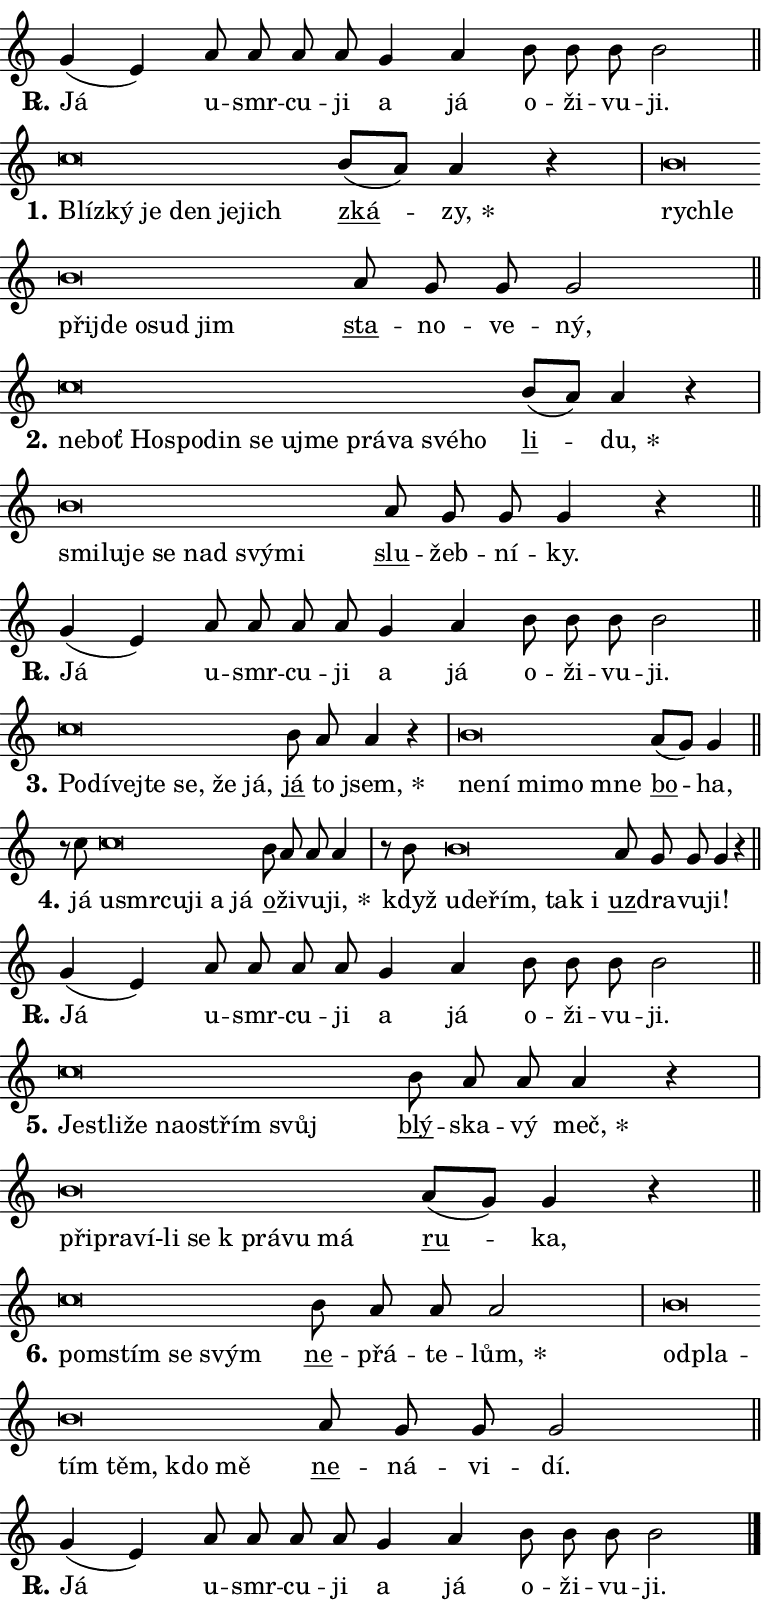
\version "2.24.0"
\header { tagline = "" }
\paper {
  indent = 0\cm
  top-margin = 0\cm
  right-margin = 0.13\cm % to fit lyric hyphens
  bottom-margin = 0\cm
  left-margin = 0\cm
  paper-width = 13\cm
  page-breaking = #ly:one-page-breaking
  system-system-spacing.basic-distance = #11
  score-system-spacing.basic-distance = #11
  ragged-last = ##f
}


%% Author: Thomas Morley
%% https://lists.gnu.org/archive/html/lilypond-user/2020-05/msg00002.html
#(define (line-position grob)
"Returns position of @var[grob} in current system:
   @code{'start}, if at first time-step
   @code{'end}, if at last time-step
   @code{'middle} otherwise
"
  (let* ((col (ly:item-get-column grob))
         (ln (ly:grob-object col 'left-neighbor))
         (rn (ly:grob-object col 'right-neighbor))
         (col-to-check-left (if (ly:grob? ln) ln col))
         (col-to-check-right (if (ly:grob? rn) rn col))
         (break-dir-left
           (and
             (ly:grob-property col-to-check-left 'non-musical #f)
             (ly:item-break-dir col-to-check-left)))
         (break-dir-right
           (and
             (ly:grob-property col-to-check-right 'non-musical #f)
             (ly:item-break-dir col-to-check-right))))
        (cond ((eqv? 1 break-dir-left) 'start)
              ((eqv? -1 break-dir-right) 'end)
              (else 'middle))))

#(define (tranparent-at-line-position vctor)
  (lambda (grob)
  "Relying on @code{line-position} select the relevant enry from @var{vctor}.
Used to determine transparency,"
    (case (line-position grob)
      ((end) (not (vector-ref vctor 0)))
      ((middle) (not (vector-ref vctor 1)))
      ((start) (not (vector-ref vctor 2))))))

noteHeadBreakVisibility =
#(define-music-function (break-visibility)(vector?)
"Makes @code{NoteHead}s transparent relying on @var{break-visibility}"
#{
  \override NoteHead.transparent =
    #(tranparent-at-line-position break-visibility)
#})

#(define delete-ledgers-for-transparent-note-heads
  (lambda (grob)
    "Reads whether a @code{NoteHead} is transparent.
If so this @code{NoteHead} is removed from @code{'note-heads} from
@var{grob}, which is supposed to be @code{LedgerLineSpanner}.
As a result ledgers are not printed for this @code{NoteHead}"
    (let* ((nhds-array (ly:grob-object grob 'note-heads))
           (nhds-list
             (if (ly:grob-array? nhds-array)
                 (ly:grob-array->list nhds-array)
                 '()))
           ;; Relies on the transparent-property being done before
           ;; Staff.LedgerLineSpanner.after-line-breaking is executed.
           ;; This is fragile ...
           (to-keep
             (remove
               (lambda (nhd)
                 (ly:grob-property nhd 'transparent #f))
               nhds-list)))
      ;; TODO find a better method to iterate over grob-arrays, similiar
      ;; to filter/remove etc for lists
      ;; For now rebuilt from scratch
      (set! (ly:grob-object grob 'note-heads)  '())
      (for-each
        (lambda (nhd)
          (ly:pointer-group-interface::add-grob grob 'note-heads nhd))
        to-keep))))

squashNotes = {
  \override NoteHead.X-extent = #'(-0.2 . 0.2)
  \override NoteHead.Y-extent = #'(-0.75 . 0)
  \override NoteHead.stencil =
    #(lambda (grob)
       (let ((pos (ly:grob-property grob 'staff-position)))
         (begin
           (if (< pos -7) (display "ERROR: Lower brevis then expected\n") (display ""))
           (if (<= pos -6) ly:text-interface::print ly:note-head::print))))
}
unSquashNotes = {
  \revert NoteHead.X-extent
  \revert NoteHead.Y-extent
  \revert NoteHead.stencil
}

hideNotes = \noteHeadBreakVisibility #begin-of-line-visible
unHideNotes = \noteHeadBreakVisibility #all-visible

% work-around for resetting accidentals
% https://lilypond.org/doc/v2.23/Documentation/notation/displaying-rhythms#unmetered-music
cadenzaMeasure = {
  \cadenzaOff
  \partial 1024 s1024
  \cadenzaOn
}

#(define-markup-command (accent layout props text) (markup?)
  "Underline accented syllable"
  (interpret-markup layout props
    #{\markup \override #'(offset . 4.3) \underline { #text }#}))

responsum = \markup \concat {
  "R" \hspace #-1.05 \path #0.1 #'((moveto 0 0.07) (lineto 0.9 0.8)) \hspace #0.05 "."
}

spaceSize = #0.6828661417322834 % exact space size for TeX Gyre Schola

\layout {
  \context {
    \Staff
    \remove "Time_signature_engraver"
    \override LedgerLineSpanner.after-line-breaking = #delete-ledgers-for-transparent-note-heads
  }
  \context {
    \Lyrics {
      \override LyricSpace.minimum-distance = \spaceSize
      \override LyricText.font-name = #"TeX Gyre Schola"
      \override LyricText.font-size = 1
      \override StanzaNumber.font-name = #"TeX Gyre Schola Bold"
      \override StanzaNumber.font-size = 1
    }
  }
  \context {
    \Score 
    \override NoteHead.text =
      #(lambda (grob) 
        (let ((pos (ly:grob-property grob 'staff-position)))
          #{\markup {
            \combine
              \halign #-0.55 \raise #(if (= pos -6) 0 0.5) \override #'(thickness . 2) \draw-line #'(3.2 . 0)
              \musicglyph "noteheads.sM1"
          }#}))
  }
}

% magnetic-lyrics.ily
%
%   written by
%     Jean Abou Samra <jean@abou-samra.fr>
%     Werner Lemberg <wl@gnu.org>
%
%   adapted by
%     Jiri Hon <jiri.hon@gmail.com>
%
% Version 2022-Apr-15

% https://www.mail-archive.com/lilypond-user@gnu.org/msg149350.html

#(define (Left_hyphen_pointer_engraver context)
   "Collect syllable-hyphen-syllable occurrences in lyrics and store
them in properties.  This engraver only looks to the left.  For
example, if the lyrics input is @code{foo -- bar}, it does the
following.

@itemize @bullet
@item
Set the @code{text} property of the @code{LyricHyphen} grob between
@q{foo} and @q{bar} to @code{foo}.

@item
Set the @code{left-hyphen} property of the @code{LyricText} grob with
text @q{foo} to the @code{LyricHyphen} grob between @q{foo} and
@q{bar}.
@end itemize

Use this auxiliary engraver in combination with the
@code{lyric-@/text::@/apply-@/magnetic-@/offset!} hook."
   (let ((hyphen #f)
         (text #f))
     (make-engraver
      (acknowledgers
       ((lyric-syllable-interface engraver grob source-engraver)
        (set! text grob)))
      (end-acknowledgers
       ((lyric-hyphen-interface engraver grob source-engraver)
        ;(when (not (grob::has-interface grob 'lyric-space-interface))
          (set! hyphen grob)));)
      ((stop-translation-timestep engraver)
       (when (and text hyphen)
         (ly:grob-set-object! text 'left-hyphen hyphen))
       (set! text #f)
       (set! hyphen #f)))))

#(define (lyric-text::apply-magnetic-offset! grob)
   "If the space between two syllables is less than the value in
property @code{LyricText@/.details@/.squash-threshold}, move the right
syllable to the left so that it gets concatenated with the left
syllable.

Use this function as a hook for
@code{LyricText@/.after-@/line-@/breaking} if the
@code{Left_@/hyphen_@/pointer_@/engraver} is active."
   (let ((hyphen (ly:grob-object grob 'left-hyphen #f)))
     (when hyphen
       (let ((left-text (ly:spanner-bound hyphen LEFT)))
         (when (grob::has-interface left-text 'lyric-syllable-interface)
           (let* ((common (ly:grob-common-refpoint grob left-text X))
                  (this-x-ext (ly:grob-extent grob common X))
                  (left-x-ext
                   (begin
                     ;; Trigger magnetism for left-text.
                     (ly:grob-property left-text 'after-line-breaking)
                     (ly:grob-extent left-text common X)))
                  ;; `delta` is the gap width between two syllables.
                  (delta (- (interval-start this-x-ext)
                            (interval-end left-x-ext)))
                  (details (ly:grob-property grob 'details))
                  (threshold (assoc-get 'squash-threshold details 0.2)))
             (when (< delta threshold)
               (let* (;; We have to manipulate the input text so that
                      ;; ligatures crossing syllable boundaries are not
                      ;; disabled.  For languages based on the Latin
                      ;; script this is essentially a beautification.
                      ;; However, for non-Western scripts it can be a
                      ;; necessity.
                      (lt (ly:grob-property left-text 'text))
                      (rt (ly:grob-property grob 'text))
                      (is-space (grob::has-interface hyphen 'lyric-space-interface))
                      (space (if is-space " " ""))
                      (extra-delta (if is-space spaceSize 0))
                      ;; Append new syllable.
                      (ltrt-space (if (and (string? lt) (string? rt))
                                (string-append lt space rt)
                                (make-concat-markup (list lt space rt))))
                      ;; Right-align `ltrt` to the right side.
                      (ltrt-space-markup (grob-interpret-markup
                               grob
                               (make-translate-markup
                                (cons (interval-length this-x-ext) 0)
                                (make-right-align-markup ltrt-space)))))
                 (begin
                   ;; Don't print `left-text`.
                   (ly:grob-set-property! left-text 'stencil #f)
                   ;; Set text and stencil (which holds all collected
                   ;; syllables so far) and shift it to the left.
                   (ly:grob-set-property! grob 'text ltrt-space)
                   (ly:grob-set-property! grob 'stencil ltrt-space-markup)
                   (ly:grob-translate-axis! grob (- (- delta extra-delta)) X))))))))))


#(define (lyric-hyphen::displace-bounds-first grob)
   ;; Make very sure this callback isn't triggered too early.
   (let ((left (ly:spanner-bound grob LEFT))
         (right (ly:spanner-bound grob RIGHT)))
     (ly:grob-property left 'after-line-breaking)
     (ly:grob-property right 'after-line-breaking)
     (ly:lyric-hyphen::print grob)))

squashThreshold = #0.4

\layout {
  \context {
    \Lyrics
    \consists #Left_hyphen_pointer_engraver
    \override LyricText.after-line-breaking =
      #lyric-text::apply-magnetic-offset!
    \override LyricHyphen.stencil = #lyric-hyphen::displace-bounds-first
    \override LyricText.details.squash-threshold = \squashThreshold
    \override LyricHyphen.minimum-distance = 0
    \override LyricHyphen.minimum-length = \squashThreshold
  }
}

squashText = \override LyricText.details.squash-threshold = 9999
unSquashText = \override LyricText.details.squash-threshold = \squashThreshold

leftText = \override LyricText.self-alignment-X = #LEFT
unLeftText = \revert LyricText.self-alignment-X

starOffset = #(lambda (grob) 
                (let ((x_offset (ly:self-alignment-interface::aligned-on-x-parent grob)))
                  (if (= x_offset 0) 0 (+ x_offset 1.2))))

star = #(define-music-function (syllable)(string?)
"Append star separator at the end of a syllable"
#{
  \once \override LyricText.X-offset = #starOffset
  \lyricmode { \markup {
    #syllable
    \override #'((font-name . "TeX Gyre Schola Bold")) \hspace #0.2 \lower #0.65 \larger "*"
  } }
#})

starAccent = #(define-music-function (syllable)(string?)
"Append star separator at the end of a syllable and make accent"
#{
  \once \override LyricText.X-offset = #starOffset
  \lyricmode { \markup {
    \accent #syllable
    \override #'((font-name . "TeX Gyre Schola Bold")) \hspace #0.2 \lower #0.65 \larger "*"
  } }
#})

breath = #(define-music-function (syllable)(string?)
"Append breathing indicator at the end of a syllable"
#{
  \lyricmode { \markup { #syllable "+" } }
#})

optionalBreath = #(define-music-function (syllable)(string?)
"Append optional breathing indicator at the end of a syllable"
#{
  \lyricmode { \markup { #syllable "(+)" } }
#})


\score {
    <<
        \new Voice = "melody" { \cadenzaOn \key c \major \relative { g'4( e) a8 a a a \bar "" g4 a \bar "" b8 b b b2 \cadenzaMeasure \bar "||" \break } }
        \new Lyrics \lyricsto "melody" { \lyricmode { \set stanza = \responsum
Já u -- smr -- cu -- ji a já o -- ži -- vu -- ji. } }
    >>
    \layout {}
}

\score {
    <<
        \new Voice = "melody" { \cadenzaOn \key c \major \relative { \squashNotes c''\breve*1/16 \hideNotes \breve*1/16 \bar "" \breve*1/16 \bar "" \breve*1/16 \bar "" \breve*1/16 \breve*1/16 \bar "" \unHideNotes \unSquashNotes \bar "" b8[( a)] a4 r \cadenzaMeasure \bar "|" \squashNotes b\breve*1/16 \hideNotes \breve*1/16 \bar "" \breve*1/16 \bar "" \breve*1/16 \bar "" \breve*1/16 \bar "" \breve*1/16 \breve*1/16 \bar "" \unHideNotes \unSquashNotes \bar "" a8 g g g2 \cadenzaMeasure \bar "||" \break } }
        \new Lyrics \lyricsto "melody" { \lyricmode { \set stanza = "1."
\leftText Blíz -- \squashText ký je den je -- jich \unLeftText \unSquashText \markup \accent zká -- \star zy, \leftText rych -- \squashText le při -- jde o -- sud jim \unLeftText \unSquashText \markup \accent sta -- no -- ve -- ný, } }
    >>
    \layout {}
}

\score {
    <<
        \new Voice = "melody" { \cadenzaOn \key c \major \relative { \squashNotes c''\breve*1/16 \hideNotes \breve*1/16 \bar "" \breve*1/16 \bar "" \breve*1/16 \bar "" \breve*1/16 \bar "" \breve*1/16 \bar "" \breve*1/16 \bar "" \breve*1/16 \bar "" \breve*1/16 \bar "" \breve*1/16 \bar "" \breve*1/16 \breve*1/16 \bar "" \unHideNotes \unSquashNotes \bar "" b8[( a)] a4 r \cadenzaMeasure \bar "|" \squashNotes b\breve*1/16 \hideNotes \breve*1/16 \bar "" \breve*1/16 \bar "" \breve*1/16 \bar "" \breve*1/16 \bar "" \breve*1/16 \breve*1/16 \bar "" \unHideNotes \unSquashNotes \bar "" a8 g g g4 r \cadenzaMeasure \bar "||" \break } }
        \new Lyrics \lyricsto "melody" { \lyricmode { \set stanza = "2."
\leftText ne -- \squashText boť Ho -- spo -- din se u -- jme prá -- va své -- ho \unLeftText \unSquashText \markup \accent li -- \star du, \leftText smi -- \squashText lu -- je se nad svý -- mi \unLeftText \unSquashText \markup \accent slu -- žeb -- ní -- ky. } }
    >>
    \layout {}
}

\score {
    <<
        \new Voice = "melody" { \cadenzaOn \key c \major \relative { g'4( e) a8 a a a \bar "" g4 a \bar "" b8 b b b2 \cadenzaMeasure \bar "||" \break } }
        \new Lyrics \lyricsto "melody" { \lyricmode { \set stanza = \responsum
Já u -- smr -- cu -- ji a já o -- ži -- vu -- ji. } }
    >>
    \layout {}
}

\score {
    <<
        \new Voice = "melody" { \cadenzaOn \key c \major \relative { \squashNotes c''\breve*1/16 \hideNotes \breve*1/16 \bar "" \breve*1/16 \bar "" \breve*1/16 \bar "" \breve*1/16 \bar "" \breve*1/16 \breve*1/16 \bar "" \unHideNotes \unSquashNotes \bar "" b8 a a4 r \cadenzaMeasure \bar "|" \squashNotes b\breve*1/16 \hideNotes \breve*1/16 \bar "" \breve*1/16 \bar "" \breve*1/16 \breve*1/16 \bar "" \unHideNotes \unSquashNotes \bar "" a8[( g)] g4 \cadenzaMeasure \bar "||" \break } }
        \new Lyrics \lyricsto "melody" { \lyricmode { \set stanza = "3."
\leftText Po -- \squashText dí -- vej -- te se, že já, \unLeftText \unSquashText \markup \accent já to \star jsem, \leftText ne -- \squashText ní mi -- mo mne \unLeftText \unSquashText \markup \accent bo -- ha, } }
    >>
    \layout {}
}

\score {
    <<
        \new Voice = "melody" { \cadenzaOn \key c \major \relative { r8 c''8 \squashNotes c\breve*1/16 \hideNotes \breve*1/16 \bar "" \breve*1/16 \bar "" \breve*1/16 \bar "" \breve*1/16 \breve*1/16 \bar "" \unHideNotes \unSquashNotes \bar "" b8 a a a4 \cadenzaMeasure \bar "|" r8 b8 \squashNotes b\breve*1/16 \hideNotes \breve*1/16 \bar "" \breve*1/16 \bar "" \breve*1/16 \breve*1/16 \bar "" \unHideNotes \unSquashNotes \bar "" a8 g g g4 r \cadenzaMeasure \bar "||" \break } }
        \new Lyrics \lyricsto "melody" { \lyricmode { \set stanza = "4."
já \leftText u -- \squashText smr -- cu -- ji a já \unLeftText \unSquashText \markup \accent o -- ži -- vu -- \star ji, když \leftText u -- \squashText de -- řím, tak i \unLeftText \unSquashText \markup \accent uz -- dra -- vu -- ji! } }
    >>
    \layout {}
}

\score {
    <<
        \new Voice = "melody" { \cadenzaOn \key c \major \relative { g'4( e) a8 a a a \bar "" g4 a \bar "" b8 b b b2 \cadenzaMeasure \bar "||" \break } }
        \new Lyrics \lyricsto "melody" { \lyricmode { \set stanza = \responsum
Já u -- smr -- cu -- ji a já o -- ži -- vu -- ji. } }
    >>
    \layout {}
}

\score {
    <<
        \new Voice = "melody" { \cadenzaOn \key c \major \relative { \squashNotes c''\breve*1/16 \hideNotes \breve*1/16 \bar "" \breve*1/16 \bar "" \breve*1/16 \bar "" \breve*1/16 \bar "" \breve*1/16 \breve*1/16 \bar "" \unHideNotes \unSquashNotes \bar "" b8 a a a4 r \cadenzaMeasure \bar "|" \squashNotes b\breve*1/16 \hideNotes \breve*1/16 \bar "" \breve*1/16 \bar "" \breve*1/16 \bar "" \breve*1/16 \bar "" \breve*1/16 \breve*1/16 \bar "" \unHideNotes \unSquashNotes \bar "" a8[( g)] g4 r \cadenzaMeasure \bar "||" \break } }
        \new Lyrics \lyricsto "melody" { \lyricmode { \set stanza = "5."
\leftText Je -- \squashText stli -- že na -- o -- střím svůj \unLeftText \unSquashText \markup \accent blý -- ska -- vý \star meč, \leftText při -- \squashText pra -- ví-li se "k prá" -- vu má \unLeftText \unSquashText \markup \accent ru -- ka, } }
    >>
    \layout {}
}

\score {
    <<
        \new Voice = "melody" { \cadenzaOn \key c \major \relative { \squashNotes c''\breve*1/16 \hideNotes \breve*1/16 \bar "" \breve*1/16 \breve*1/16 \bar "" \unHideNotes \unSquashNotes \bar "" b8 a a a2 \cadenzaMeasure \bar "|" \squashNotes b\breve*1/16 \hideNotes \breve*1/16 \bar "" \breve*1/16 \bar "" \breve*1/16 \bar "" \breve*1/16 \breve*1/16 \bar "" \unHideNotes \unSquashNotes \bar "" a8 g g g2 \cadenzaMeasure \bar "||" \break } }
        \new Lyrics \lyricsto "melody" { \lyricmode { \set stanza = "6."
\leftText po -- \squashText mstím se svým \unLeftText \unSquashText \markup \accent ne -- přá -- te -- \star lům, \leftText od -- \squashText pla -- tím těm, kdo mě \unLeftText \unSquashText \markup \accent ne -- ná -- vi -- dí. } }
    >>
    \layout {}
}

\score {
    <<
        \new Voice = "melody" { \cadenzaOn \key c \major \relative { g'4( e) a8 a a a \bar "" g4 a \bar "" b8 b b b2 \cadenzaMeasure \bar "||" \break } \bar "|." }
        \new Lyrics \lyricsto "melody" { \lyricmode { \set stanza = \responsum
Já u -- smr -- cu -- ji a já o -- ži -- vu -- ji. } }
    >>
    \layout {}
}
